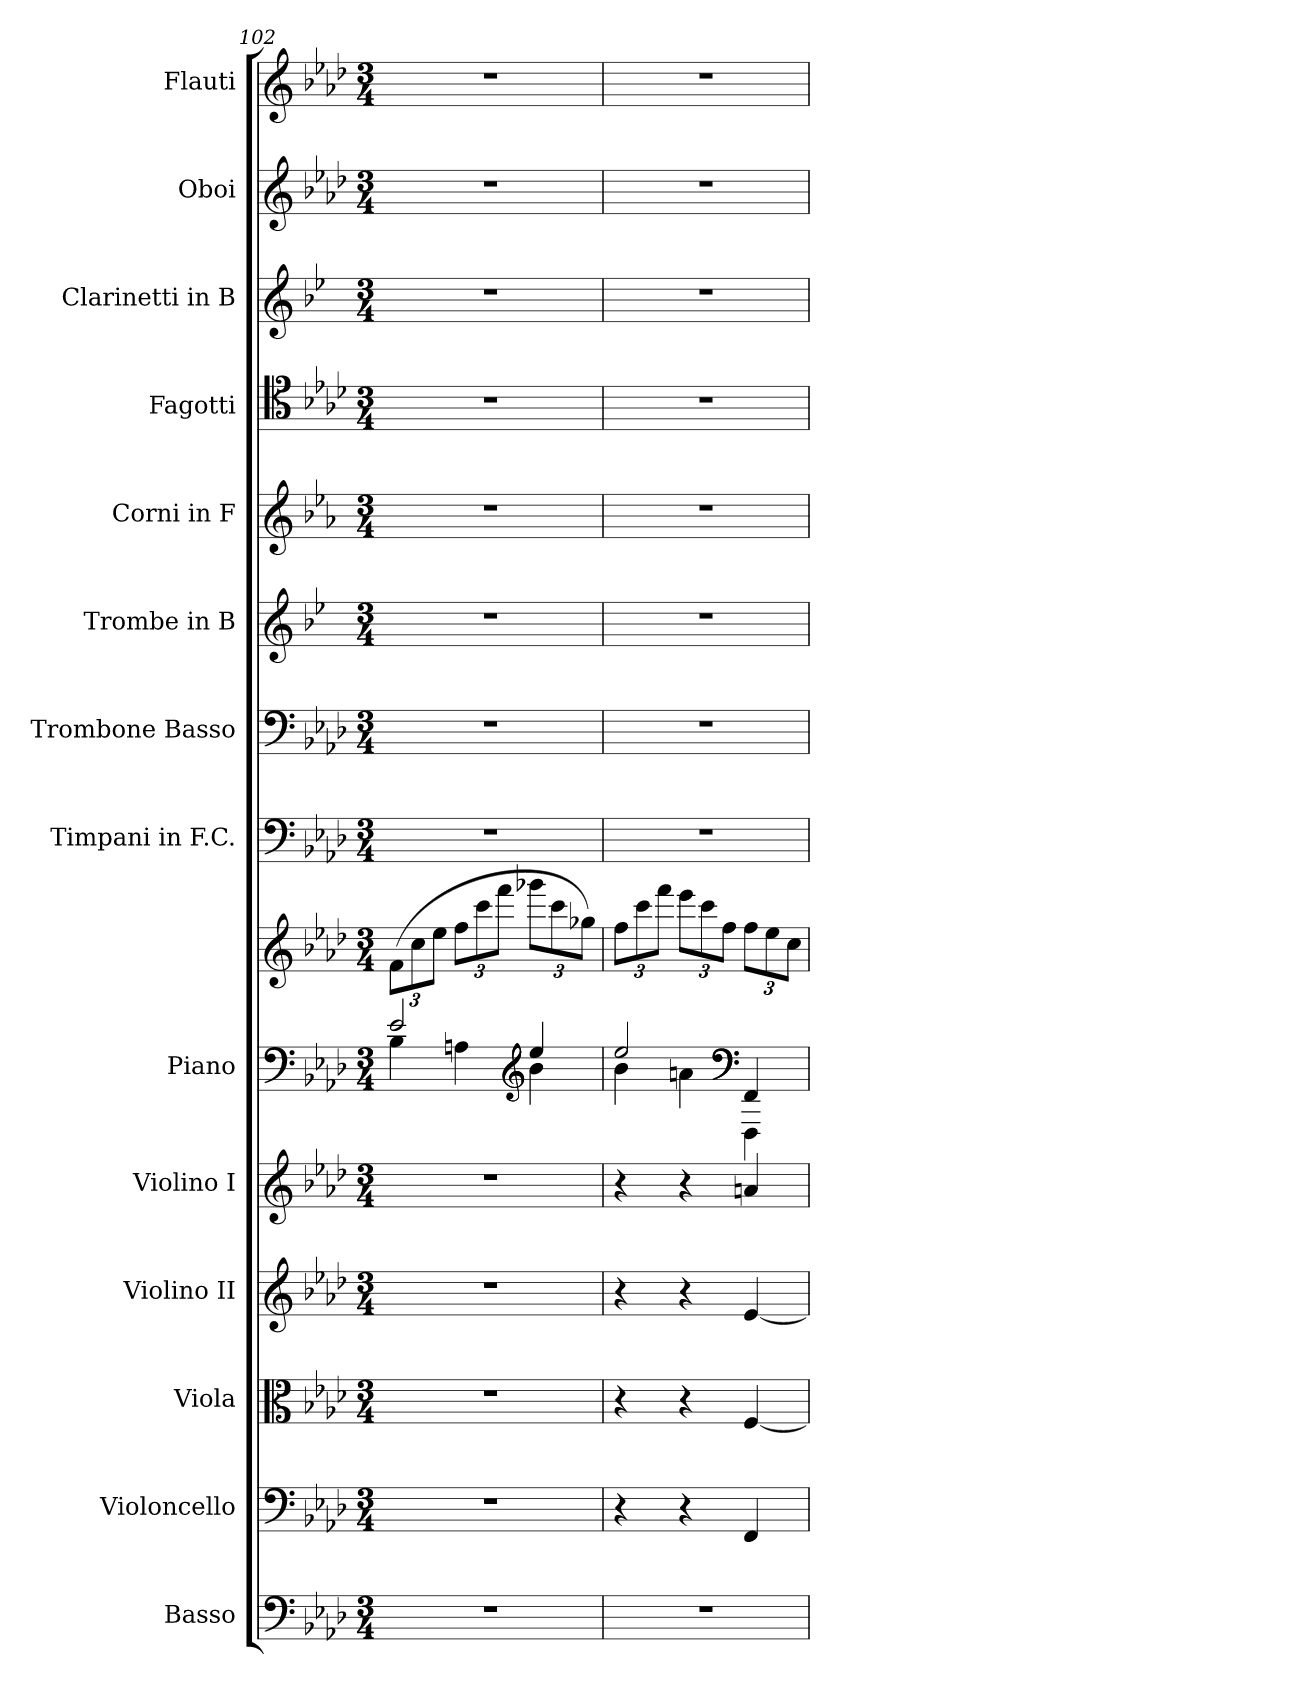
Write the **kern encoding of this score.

**kern	**kern	**kern	**kern	**kern	**kern	**kern	**kern	**kern	**kern	**kern	**kern	**kern	**kern	**kern
*part14	*part13	*part12	*part11	*part10	*part9	*part9	*part8	*part7	*part6	*part5	*part4	*part3	*part2	*part1
*staff15	*staff14	*staff13	*staff12	*staff11	*staff10	*staff9	*staff8	*staff7	*staff6	*staff5	*staff4	*staff3	*staff2	*staff1
*I"Basso	*I"Violoncello	*I"Viola	*I"Violino II	*I"Violino I	*I"Piano	*	*I"Timpani in F.C.	*I"Trombone Basso	*I"Trombe in B	*I"Corni in F	*I"Fagotti	*I"Clarinetti in B	*I"Oboi	*I"Flauti
*	*	*	*	*	*I'Pno.	*	*I'Timp.	*	*	*	*	*	*I'Ob.	*I'Fl.
*clefF4	*clefF4	*clefC3	*clefG2	*clefG2	*clefF4	*clefG2	*clefF4	*clefF4	*clefG2	*clefG2	*clefC4	*clefG2	*clefG2	*clefG2
*ITrd7c12	*	*	*	*	*	*	*	*	*ITrd1c2	*ITrd4c7	*	*ITrd1c2	*	*
*k[b-e-a-d-]	*k[b-e-a-d-]	*k[b-e-a-d-]	*k[b-e-a-d-]	*k[b-e-a-d-]	*k[b-e-a-d-]	*k[b-e-a-d-]	*k[b-e-a-d-]	*k[b-e-a-d-]	*k[b-e-a-d-]	*k[b-e-a-d-]	*k[b-e-a-d-]	*k[b-e-a-d-]	*k[b-e-a-d-]	*k[b-e-a-d-]
*M3/4	*M3/4	*M3/4	*M3/4	*M3/4	*M3/4	*M3/4	*M3/4	*M3/4	*M3/4	*M3/4	*M3/4	*M3/4	*M3/4	*M3/4
=102	=102	=102	=102	=102	=102	=102	=102	=102	=102	=102	=102	=102	=102	=102
*	*	*	*	*	*^	*	*	*	*	*	*	*	*	*
*	*	*	*	*	*	*	*Xbrackettup	*	*	*	*	*	*	*	*
2.r	2.r	2.r	2.r	2.r	2e-/	4B-\	(>12f\L	2.r	2.r	2.r	2.r	2.r	2.r	2.r	2.r
.	.	.	.	.	.	.	12cc\	.	.	.	.	.	.	.	.
.	.	.	.	.	.	.	12ee-\J	.	.	.	.	.	.	.	.
.	.	.	.	.	.	4An\	12ff\L	.	.	.	.	.	.	.	.
.	.	.	.	.	.	.	12ccc\	.	.	.	.	.	.	.	.
.	.	.	.	.	.	.	12fff\J	.	.	.	.	.	.	.	.
*	*	*	*	*	*clefG2	*	*	*	*	*	*	*	*	*	*
.	.	.	.	.	4ee-/	4b-\	12ggg-X\L	.	.	.	.	.	.	.	.
.	.	.	.	.	.	.	12ccc\	.	.	.	.	.	.	.	.
.	.	.	.	.	.	.	12gg-X\J)	.	.	.	.	.	.	.	.
!!LO:PB:g=z
=103	=103	=103	=103	=103	=103	=103	=103	=103	=103	=103	=103	=103	=103	=103	=103
2.r	4r	4r	4r	4r	2ee-/	4b-\	12ff\L	2.r	2.r	2.r	2.r	2.r	2.r	2.r	2.r
.	.	.	.	.	.	.	12ccc\	.	.	.	.	.	.	.	.
.	.	.	.	.	.	.	12fff\J	.	.	.	.	.	.	.	.
.	4r	4r	4r	4r	.	4an\	12eee-\L	.	.	.	.	.	.	.	.
.	.	.	.	.	.	.	12ccc\	.	.	.	.	.	.	.	.
.	.	.	.	.	.	.	12ff\J	.	.	.	.	.	.	.	.
*	*	*	*	*	*clefF4	*	*	*	*	*	*	*	*	*	*
.	4FF/	[4F/	[4e-/	4an/	4FF/	4FFF\	12ff\L	.	.	.	.	.	.	.	.
.	.	.	.	.	.	.	12ee-\	.	.	.	.	.	.	.	.
.	.	.	.	.	.	.	12cc\J	.	.	.	.	.	.	.	.
*	*	*	*	*	*v	*v	*	*	*	*	*	*	*	*	*
=	=	=	=	=	=	=	=	=	=	=	=	=	=	=
*-	*-	*-	*-	*-	*-	*-	*-	*-	*-	*-	*-	*-	*-	*-
